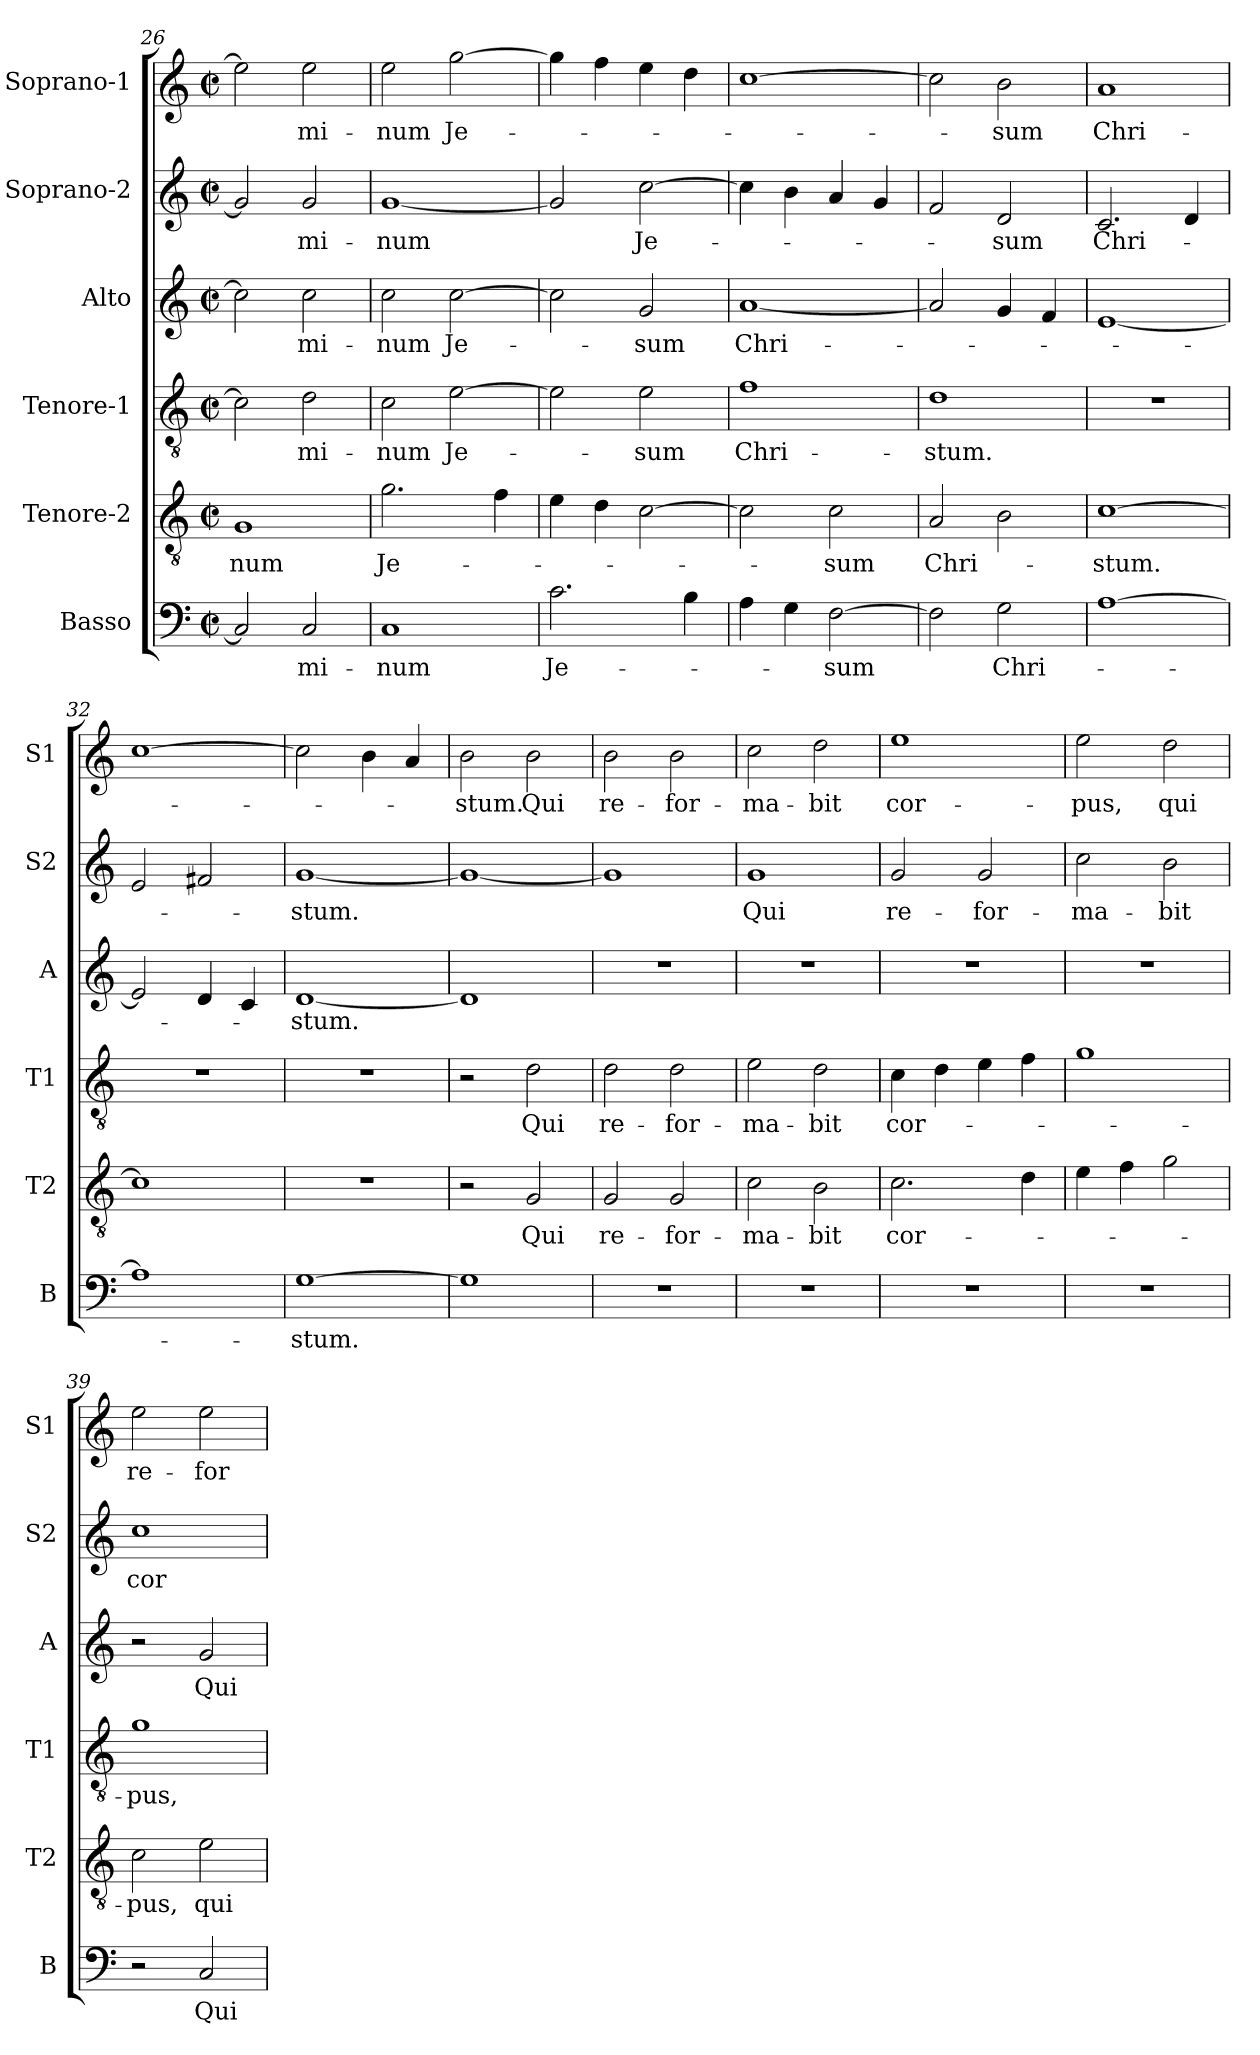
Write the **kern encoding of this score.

**kern	**text	**kern	**text	**kern	**text	**kern	**text	**kern	**text	**kern	**text
*part6	*part6	*part5	*part5	*part4	*part4	*part3	*part3	*part2	*part2	*part1	*part1
*staff6	*staff6	*staff5	*staff5	*staff4	*staff4	*staff3	*staff3	*staff2	*staff2	*staff1	*staff1
*I"Basso	*	*I"Tenore-2	*	*I"Tenore-1	*	*I"Alto	*	*I"Soprano-2	*	*I"Soprano-1	*
*I'B	*	*I'T2	*	*I'T1	*	*I'A	*	*I'S2	*	*I'S1	*
*clefF4	*	*clefGv2	*	*clefGv2	*	*clefG2	*	*clefG2	*	*clefG2	*
*k[]	*	*k[]	*	*k[]	*	*k[]	*	*k[]	*	*k[]	*
*C:	*	*C:	*	*C:	*	*C:	*	*C:	*	*C:	*
*M2/2	*	*M2/2	*	*M2/2	*	*M2/2	*	*M2/2	*	*M2/2	*
*met(c|)	*	*met(c|)	*	*met(c|)	*	*met(c|)	*	*met(c|)	*	*met(c|)	*
=26	=26	=26	=26	=26	=26	=26	=26	=26	=26	=26	=26
!	!	!	!LO:LY:b	!	!	!	!	!	!	!	!
2C/]	.	1G	-num	2c\]	.	2cc\]	.	2g/]	.	2ee\]	.
!	!LO:LY:b	!	!	!	!LO:LY:b	!	!LO:LY:b	!	!LO:LY:b	!	!LO:LY:b
2C/	-mi-	.	.	2d\	-mi-	2cc\	-mi-	2g/	-mi-	2ee\	-mi-
!!LO:LB:g=z
=27	=27	=27	=27	=27	=27	=27	=27	=27	=27	=27	=27
!	!LO:LY:b	!	!LO:LY:b	!	!LO:LY:b	!	!LO:LY:b	!	!LO:LY:b	!	!LO:LY:b
1C	-num	2.g\	Je-	2c\	-num	2cc\	-num	[1g	-num	2ee\	-num
!	!	!	!	!	!LO:LY:b	!	!LO:LY:b	!	!	!	!LO:LY:b
.	.	.	.	[2e\	Je-	[2cc\	Je-	.	.	[2gg\	Je-
.	.	4f\	.	.	.	.	.	.	.	.	.
=28	=28	=28	=28	=28	=28	=28	=28	=28	=28	=28	=28
!	!LO:LY:b	!	!	!	!	!	!	!	!	!	!
2.c\	Je-	4e\	.	2e\]	.	2cc\]	.	2g/]	.	4gg\]	.
.	.	4d\	.	.	.	.	.	.	.	4ff\	.
!	!	!	!	!	!LO:LY:b	!	!LO:LY:b	!	!LO:LY:b	!	!
.	.	[2c\	.	2e\	-sum	2g/	-sum	[2cc\	Je-	4ee\	.
4B\	.	.	.	.	.	.	.	.	.	4dd\	.
=29	=29	=29	=29	=29	=29	=29	=29	=29	=29	=29	=29
!	!	!	!	!	!LO:LY:b	!	!LO:LY:b	!	!	!	!
4A\	.	2c\]	.	1f	Chri-	[1a	Chri-	4cc\]	.	[1cc	.
4G\	.	.	.	.	.	.	.	4b\	.	.	.
!	!LO:LY:b	!	!LO:LY:b	!	!	!	!	!	!	!	!
[2F\	-sum	2c\	-sum	.	.	.	.	4a/	.	.	.
.	.	.	.	.	.	.	.	4g/	.	.	.
=30	=30	=30	=30	=30	=30	=30	=30	=30	=30	=30	=30
!	!	!	!LO:LY:b	!	!LO:LY:b	!	!	!	!	!	!
2F\]	.	2A/	Chri-	1d	-stum.	2a/]	.	2f/	.	2cc\]	.
!	!LO:LY:b	!	!	!	!	!	!	!	!LO:LY:b	!	!LO:LY:b
2G\	Chri-	2B\	.	.	.	4g/	.	2d/	-sum	2b\	-sum
.	.	.	.	.	.	4f/	.	.	.	.	.
=31	=31	=31	=31	=31	=31	=31	=31	=31	=31	=31	=31
!	!	!	!LO:LY:b	!	!	!	!	!	!LO:LY:b	!	!LO:LY:b
[1A	.	[1c	-stum.	1r	.	[1e	.	2.c/	Chri-	1a	Chri-
.	.	.	.	.	.	.	.	4d/	.	.	.
=32	=32	=32	=32	=32	=32	=32	=32	=32	=32	=32	=32
1A]	.	1c]	.	1r	.	2e/]	.	2e/	.	[1cc	.
.	.	.	.	.	.	4d/	.	2f#X/	.	.	.
.	.	.	.	.	.	4c/	.	.	.	.	.
=33	=33	=33	=33	=33	=33	=33	=33	=33	=33	=33	=33
!	!LO:LY:b	!	!	!	!	!	!LO:LY:b	!	!LO:LY:b	!	!
[1G	-stum.	1r	.	1r	.	[1d	-stum.	[1g	-stum.	2cc\]	.
.	.	.	.	.	.	.	.	.	.	4b\	.
.	.	.	.	.	.	.	.	.	.	4a/	.
=34	=34	=34	=34	=34	=34	=34	=34	=34	=34	=34	=34
!	!	!	!	!	!	!	!	!	!	!	!LO:LY:b
1G]	.	2r	.	2r	.	1d]	.	1g_	.	2b\	-stum.
!	!	!	!LO:LY:b	!	!LO:LY:b	!	!	!	!	!	!LO:LY:b
.	.	2G/	Qui	2d\	Qui	.	.	.	.	2b\	Qui
=35	=35	=35	=35	=35	=35	=35	=35	=35	=35	=35	=35
!	!	!	!LO:LY:b	!	!LO:LY:b	!	!	!	!	!	!LO:LY:b
1r	.	2G/	re-	2d\	re-	1r	.	1g]	.	2b\	re-
!	!	!	!LO:LY:b	!	!LO:LY:b	!	!	!	!	!	!LO:LY:b
.	.	2G/	-for-	2d\	-for-	.	.	.	.	2b\	-for-
=36	=36	=36	=36	=36	=36	=36	=36	=36	=36	=36	=36
!	!	!	!LO:LY:b	!	!LO:LY:b	!	!	!	!LO:LY:b	!	!LO:LY:b
1r	.	2c\	-ma-	2e\	-ma-	1r	.	1g	Qui	2cc\	-ma-
!	!	!	!LO:LY:b	!	!LO:LY:b	!	!	!	!	!	!LO:LY:b
.	.	2B\	-bit	2d\	-bit	.	.	.	.	2dd\	-bit
!!LO:PB:g=z
=37	=37	=37	=37	=37	=37	=37	=37	=37	=37	=37	=37
!	!	!	!LO:LY:b	!	!LO:LY:b	!	!	!	!LO:LY:b	!	!LO:LY:b
1r	.	2.c\	cor-	4c\	cor-	1r	.	2g/	re-	1ee	cor-
.	.	.	.	4d\	.	.	.	.	.	.	.
!	!	!	!	!	!	!	!	!	!LO:LY:b	!	!
.	.	.	.	4e\	.	.	.	2g/	-for-	.	.
.	.	4d\	.	4f\	.	.	.	.	.	.	.
=38	=38	=38	=38	=38	=38	=38	=38	=38	=38	=38	=38
!	!	!	!	!	!	!	!	!	!LO:LY:b	!	!LO:LY:b
1r	.	4e\	.	1g	.	1r	.	2cc\	-ma-	2ee\	-pus,
.	.	4f\	.	.	.	.	.	.	.	.	.
!	!	!	!	!	!	!	!	!	!LO:LY:b	!	!LO:LY:b
.	.	2g\	.	.	.	.	.	2b\	-bit	2dd\	qui
=39	=39	=39	=39	=39	=39	=39	=39	=39	=39	=39	=39
!	!	!	!LO:LY:b	!	!LO:LY:b	!	!	!	!LO:LY:b	!	!LO:LY:b
2r	.	2c\	-pus,	1g	-pus,	2r	.	1cc	cor-	2ee\	re-
!	!LO:LY:b	!	!LO:LY:b	!	!	!	!LO:LY:b	!	!	!	!LO:LY:b
2C/	Qui	2e\	qui	.	.	2g/	Qui	.	.	2ee\	-for-
=	=	=	=	=	=	=	=	=	=	=	=
*-	*-	*-	*-	*-	*-	*-	*-	*-	*-	*-	*-
